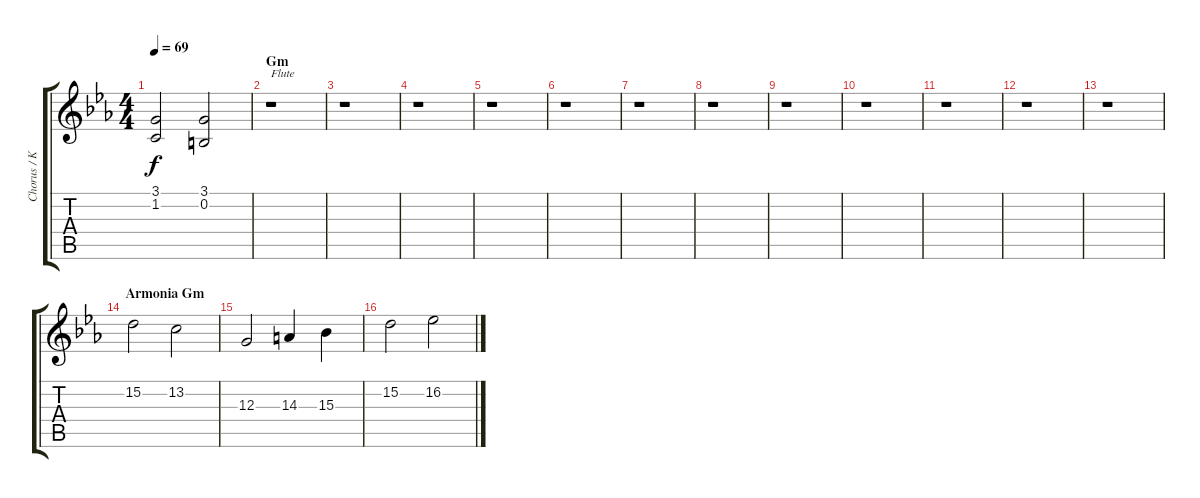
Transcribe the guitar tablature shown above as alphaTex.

\track ("Chorus / Keyboard Fills" "Chorus / K") {instrument churchorgan}
\staff {score tabs}
\tuning (E4 B3 G3 D3 A2 E2) {hide}
\ts (4 4)
\tempo 69
\clef g2
\ks cminor
(3.1 1.2).2{dy f} (3.1 0.2).2 |
\section ("" "Gm")
r.1{txt "Flute" volume 7 instrument flute} |
r.1 |
r.1 |
r.1 |
r.1 |
r.1 |
r.1 |
r.1 |
r.1 |
r.1 |
r.1 |
r.1 |
\section ("" "Armonia Gm")
15.2.2 13.2.2 |
12.3.2 14.3.4 15.3.4 |
15.2.2 16.2.2
